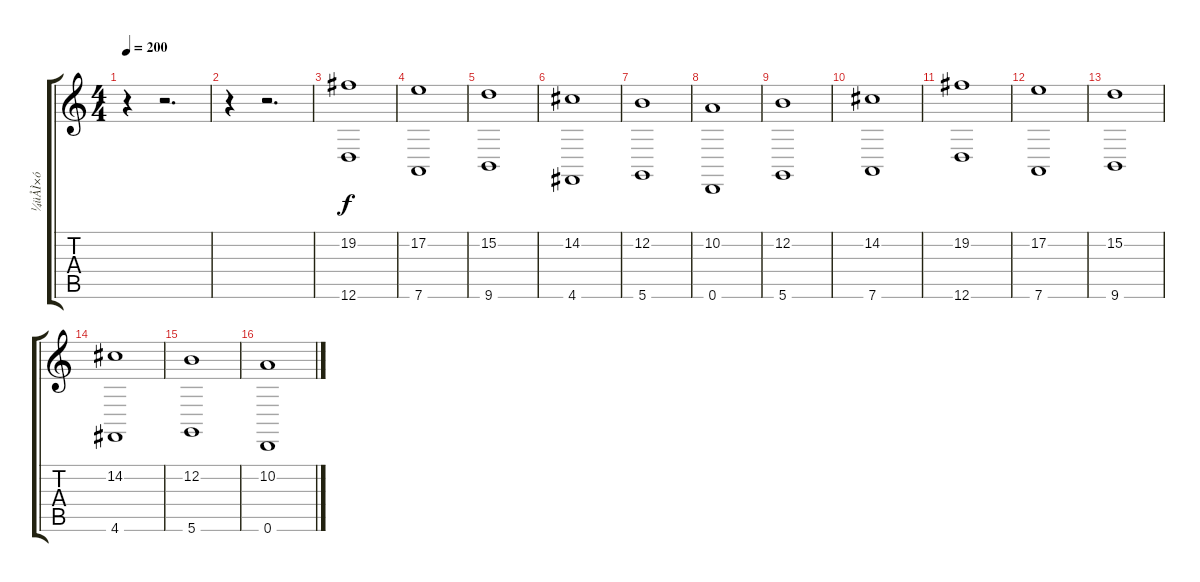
\track ("¼üÅÌ×ó" "¼üÅÌ×ó") {instrument stringensemble2}
\staff {score tabs}
\tuning (E4 B3 G3 D3 A2 D2) {hide}
\ts (4 4)
\tempo 200
\clef g2
\ks c
r.4{dy f} r.2{d} |
r.4 r.2{d} |
(19.2 12.6).1{volume 11} |
(17.2 7.6).1 |
(15.2 9.6).1 |
(14.2 4.6).1 |
(12.2 5.6).1 |
(10.2 0.6).1 |
(12.2 5.6).1 |
(14.2 7.6).1 |
(19.2 12.6).1 |
(17.2 7.6).1 |
(15.2 9.6).1 |
(14.2 4.6).1 |
(12.2 5.6).1 |
(10.2 0.6).1
